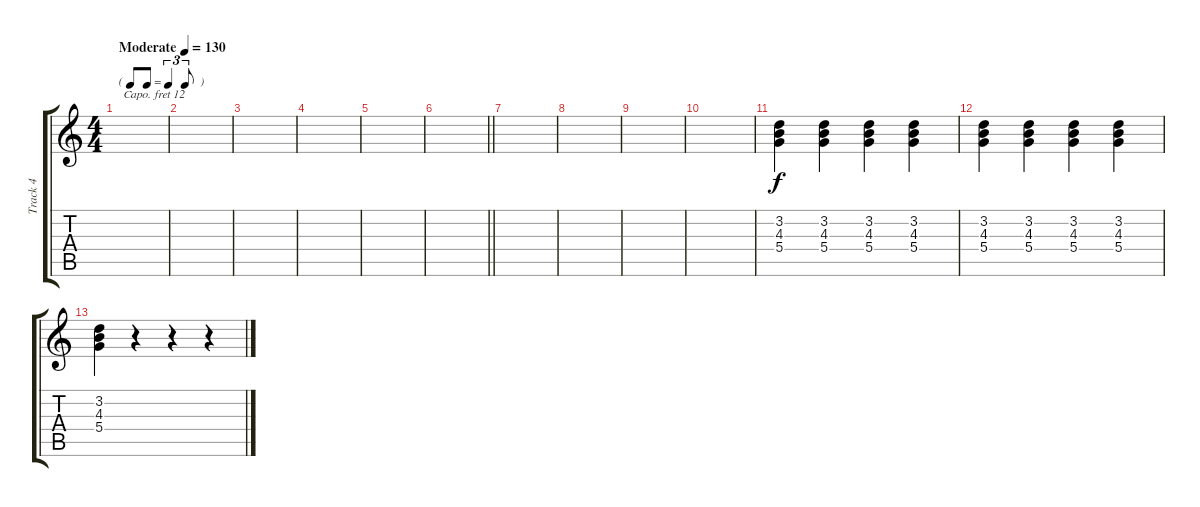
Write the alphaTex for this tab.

\track ("Track 4" "Track 4") {instrument acousticgrandpiano}
\staff {score tabs}
\capo 12
\tuning (E4 B3 G3 D3 A2 E2) {hide}
\ts (4 4)
\tf triplet8th
\tempo (130 "Moderate")
\clef g2
\ks c
|
|
|
|
|
\barLineRight lightlight
|
|
|
|
|
(3.2 4.3 5.4).4 (3.2 4.3 5.4).4 (3.2 4.3 5.4).4 (3.2 4.3 5.4).4 |
(3.2 4.3 5.4).4 (3.2 4.3 5.4).4 (3.2 4.3 5.4).4 (3.2 4.3 5.4).4 |
(3.2 4.3 5.4).4 r.4 r.4 r.4
